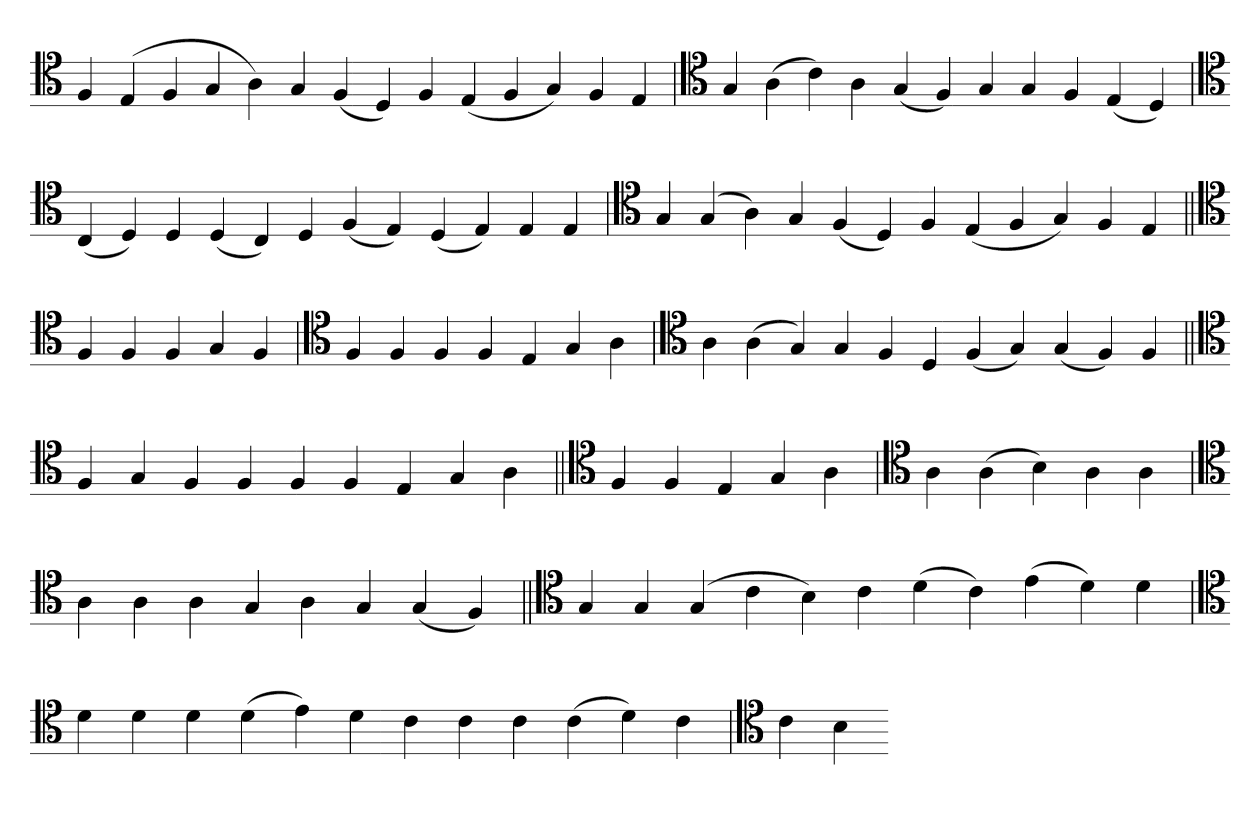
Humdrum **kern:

**kern
*part1
*staff1
*clefC4
=
4F
(4E
4F
4G
4A)
4G
(4F
4D)
4F
(4E
4F
4G)
4F
4E
='
*clefC4
4G
(4A
4c)
4A
(4G
4F)
4G
4G
4F
(4E
4D)
=
*clefC4
(4C
4D)
4D
(4D
4C)
4D
(4F
4E)
(4D
4E)
4E
4E
='
*clefC4
4G
(4G
4A)
4G
(4F
4D)
4F
(4E
4F
4G)
4F
4E
=||
*clefC4
4F
4F
4F
4G
4F
=`
*clefC4
4F
4F
4F
4F
4E
4G
4A
='
*clefC4
4A
(4A
4G)
4G
4F
4D
(4F
4G)
(4G
4F)
4F
=||
*clefC4
4F
4G
4F
4F
4F
4F
4E
4G
4A
=||
*clefC4
4F
4F
4E
4G
4A
=`
*clefC4
4A
(4A
4B)
4A
4A
=`
*clefC4
4A
4A
4A
4G
4A
4G
(4G
4F)
=||
*clefC4
4G
4G
(4G
4c
4B)
4c
(4d
4c)
(4e
4d)
4d
=`
*clefC4
4d
4d
4d
(4d
4e)
4d
4c
4c
4c
(4c
4d)
4c
=`
*clefC4
4c
4B
=-
*-
